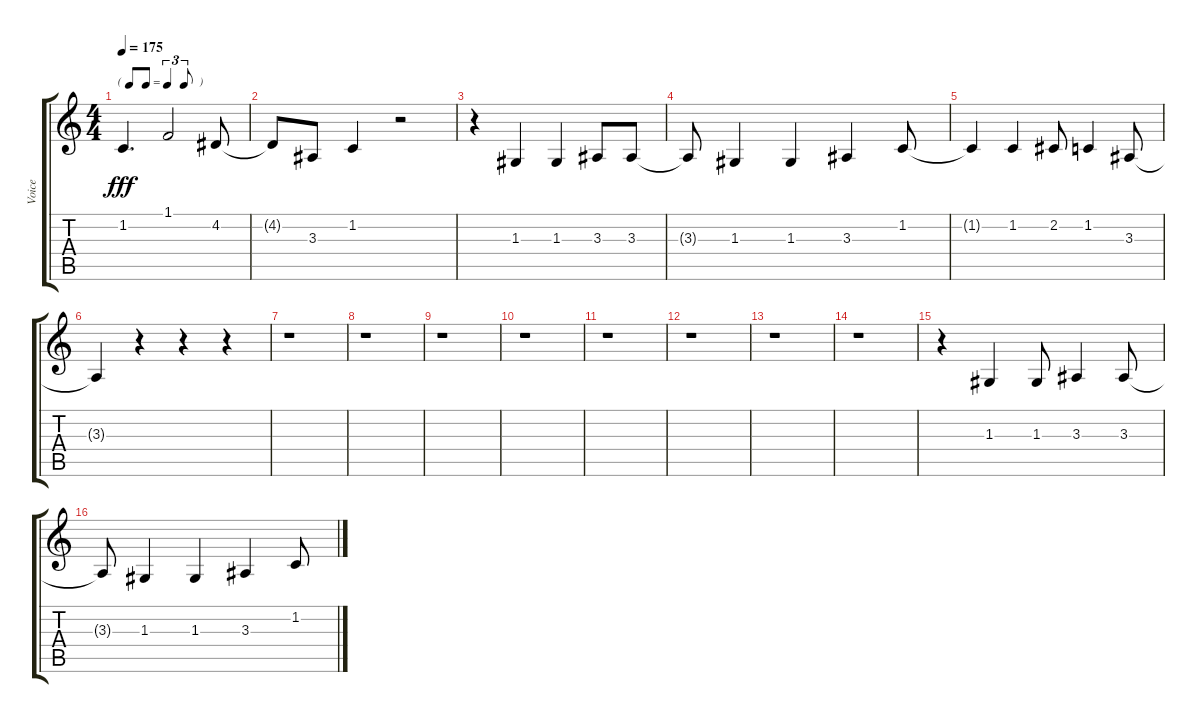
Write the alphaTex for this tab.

\track ("Voice" "Voice") {instrument drawbarorgan}
\staff {score tabs}
\tuning (E4 B3 G3 D3 A2 E2) {hide}
\ts (4 4)
\tf triplet8th
\tempo 175
\clef g2
\ks c
1.2{t}.4{d dy fff} 1.1.2 4.2.8 |
4.2{t}.8 3.3.8 1.2.4 r.2 |
r.4 1.3.4 1.3.4 3.3.8 3.3.8 |
3.3{t}.8 1.3.4 1.3.4 3.3.4 1.2.8 |
1.2{t}.4 1.2.4 2.2.8 1.2.4 3.3.8 |
3.3{t}.4 r.4 r.4 r.4 |
r.1 |
r.1 |
r.1 |
r.1 |
r.1 |
r.1 |
r.1 |
r.1 |
r.4 1.3.4 1.3.8 3.3.4 3.3.8 |
3.3{t}.8 1.3.4 1.3.4 3.3.4 1.2.8
